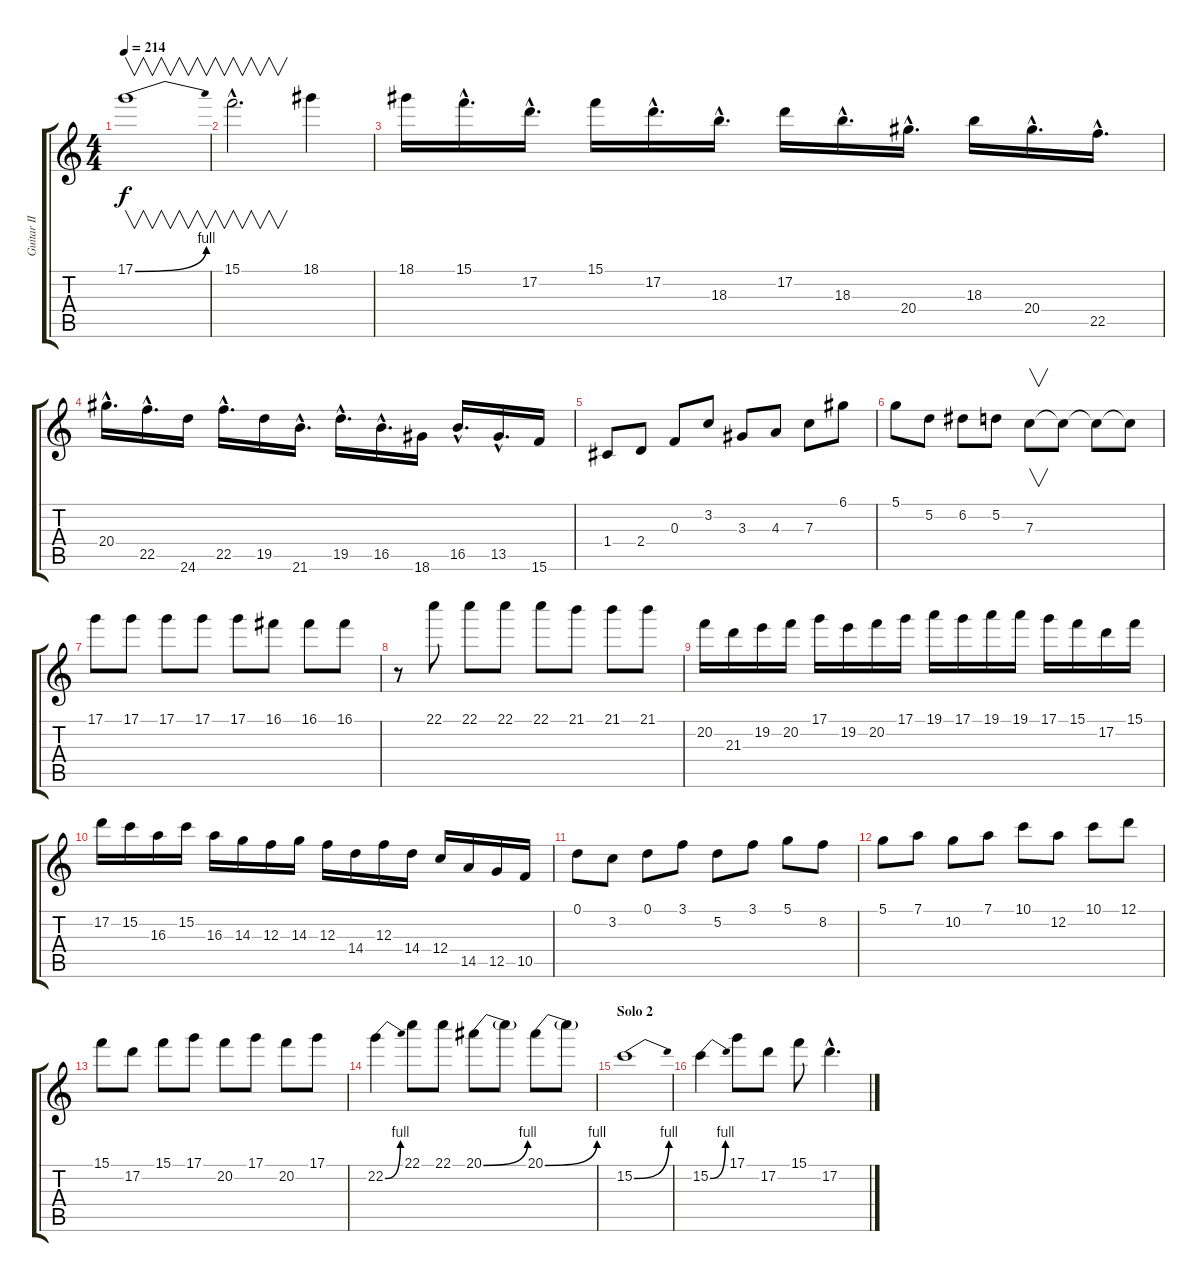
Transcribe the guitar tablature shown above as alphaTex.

\track ("Guitar II" "Guitar II") {instrument overdrivenguitar}
\staff {score tabs}
\tuning (D4 A3 F3 C3 G2 D2) {hide}
\ts (4 4)
\tempo 214
\clef g2
\ks c
17.1{be (bend 0 0 60 4)}.1{v dy f} |
15.1{hac}.2{v d} 18.1.4 |
18.1.16 15.1{hac}.16{d} 17.2{hac}.16{d} 15.1.16 17.2{hac}.16{d} 18.3{hac}.16{d} 17.2.16 18.3{hac}.16{d} 20.4{hac}.16{d} 18.3.16 20.4{hac}.16{d} 22.5{hac}.16{d} |
20.4{hac}.16{d} 22.5{hac}.16{d} 24.6.16 22.5{hac}.16{d} 19.5.16 21.6{hac}.16{d} 19.5{hac}.16{d} 16.5{hac}.16{d} 18.6.16 16.5{hac}.16{d} 13.5{hac}.16{d} 15.6.16 |
1.4.8 2.4.8 0.3.8 3.2.8 3.3.8 4.3.8 7.3.8 6.1.8 |
5.1.8 5.2.8 6.2.8 5.2.8 7.3.8{v} 7.3{t}.8 7.3{t}.8 7.3{t}.8 |
17.1.8 17.1.8 17.1.8 17.1.8 17.1.8 16.1.8 16.1.8 16.1.8 |
r.8 22.1.8 22.1.8 22.1.8 22.1.8 21.1.8 21.1.8 21.1.8 |
20.2.16 21.3.16 19.2.16 20.2.16 17.1.16 19.2.16 20.2.16 17.1.16 19.1.16 17.1.16 19.1.16 19.1.16 17.1.16 15.1.16 17.2.16 15.1.16 |
17.2.16 15.2.16 16.3.16 15.2.16 16.3.16 14.3.16 12.3.16 14.3.16 12.3.16 14.4.16 12.3.16 14.4.16 12.4.16 14.5.16 12.5.16 10.5.16 |
0.1.8 3.2.8 0.1.8 3.1.8 5.2.8 3.1.8 5.1.8 8.2.8 |
5.1.8 7.1.8 10.2.8 7.1.8 10.1.8 12.2.8 10.1.8 12.1.8 |
15.1.8 17.2.8 15.1.8 17.1.8 20.2.8 17.1.8 20.2.8 17.1.8 |
22.2{be (bend 0 0 60 4)}.4 22.1.8 22.1.8 20.1{be (bend 0 0 60 4)}.8 20.1{t}.8 20.1{be (bend 0 0 60 4)}.8 20.1{t}.8 |
\section ("" "Solo 2")
15.2{be (bend 0 0 60 4)}.1 |
15.2{be (bend 0 0 60 4)}.4 17.1.8 17.2.8 15.1.8 17.2{hac}.4{d}
